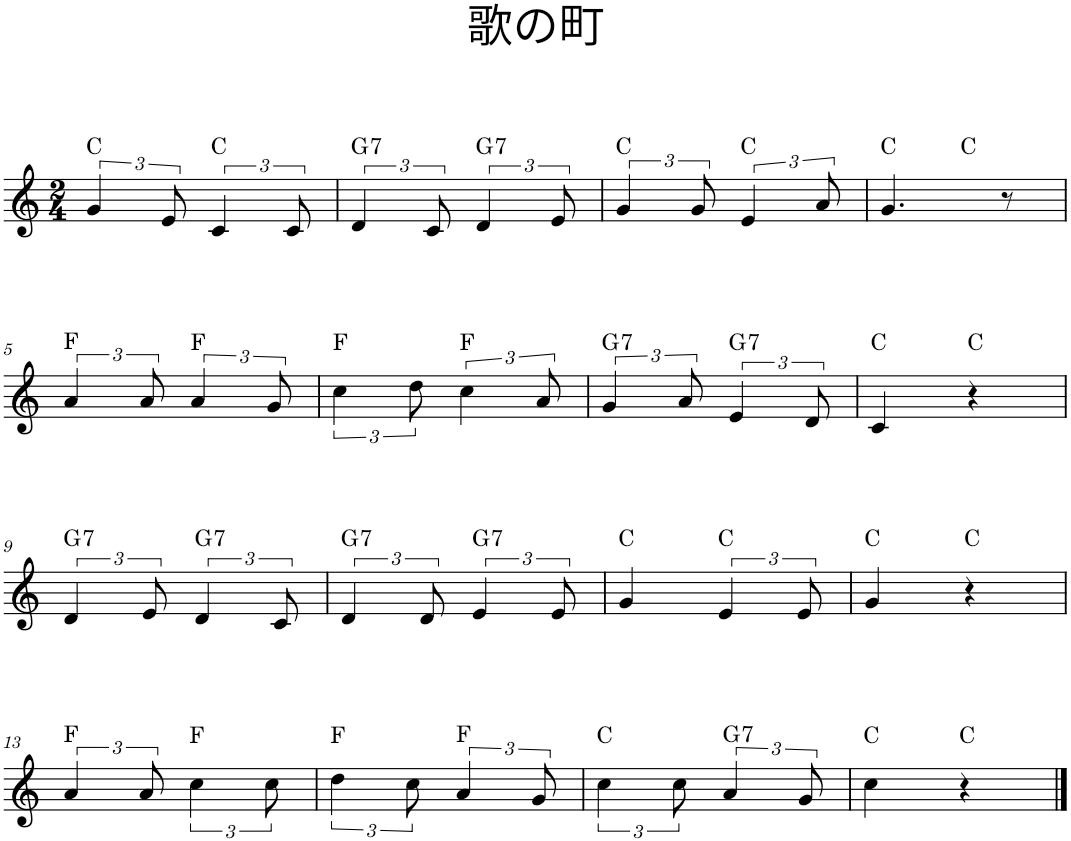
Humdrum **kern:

**kern	**harte
*part1	*part1
*staff1	*
*I"Piano	*
*I'Pno.	*
*clefG2	*
*k[]	*
*M2/4	*
=1	=1
6g/	C:maj
12e/	.
6c/	C:maj
12c/	.
=2	=2
!	!LO:H:kt=7
6d/	G:7
12c/	.
!	!LO:H:kt=7
6d/	G:7
12e/	.
=3	=3
6g/	C:maj
12g/	.
6e/	C:maj
12a/	.
=4	=4
*^	*
4.g/	4ryy	C:maj
.	4ryy	C:maj
8r	.	.
*v	*v	*
!!LO:LB:g=z
=5	=5
6a/	F:maj
12a/	.
6a/	F:maj
12g/	.
=6	=6
6cc\	F:maj
12dd\	.
6cc\	F:maj
12a/	.
=7	=7
!	!LO:H:kt=7
6g/	G:7
12a/	.
!	!LO:H:kt=7
6e/	G:7
12d/	.
=8	=8
4c/	C:maj
4r	C:maj
!!LO:LB:g=z
=9	=9
!	!LO:H:kt=7
6d/	G:7
12e/	.
!	!LO:H:kt=7
6d/	G:7
12c/	.
=10	=10
!	!LO:H:kt=7
6d/	G:7
12d/	.
!	!LO:H:kt=7
6e/	G:7
12e/	.
=11	=11
4g/	C:maj
6e/	C:maj
12e/	.
=12	=12
4g/	C:maj
4r	C:maj
!!LO:LB:g=z
=13	=13
6a/	F:maj
12a/	.
6cc\	F:maj
12cc\	.
=14	=14
6dd\	F:maj
12cc\	.
6a/	F:maj
12g/	.
=15	=15
6cc\	C:maj
12cc\	.
!	!LO:H:kt=7
6a/	G:7
12g/	.
=16	=16
4cc\	C:maj
4r	C:maj
==	==
*-	*-
